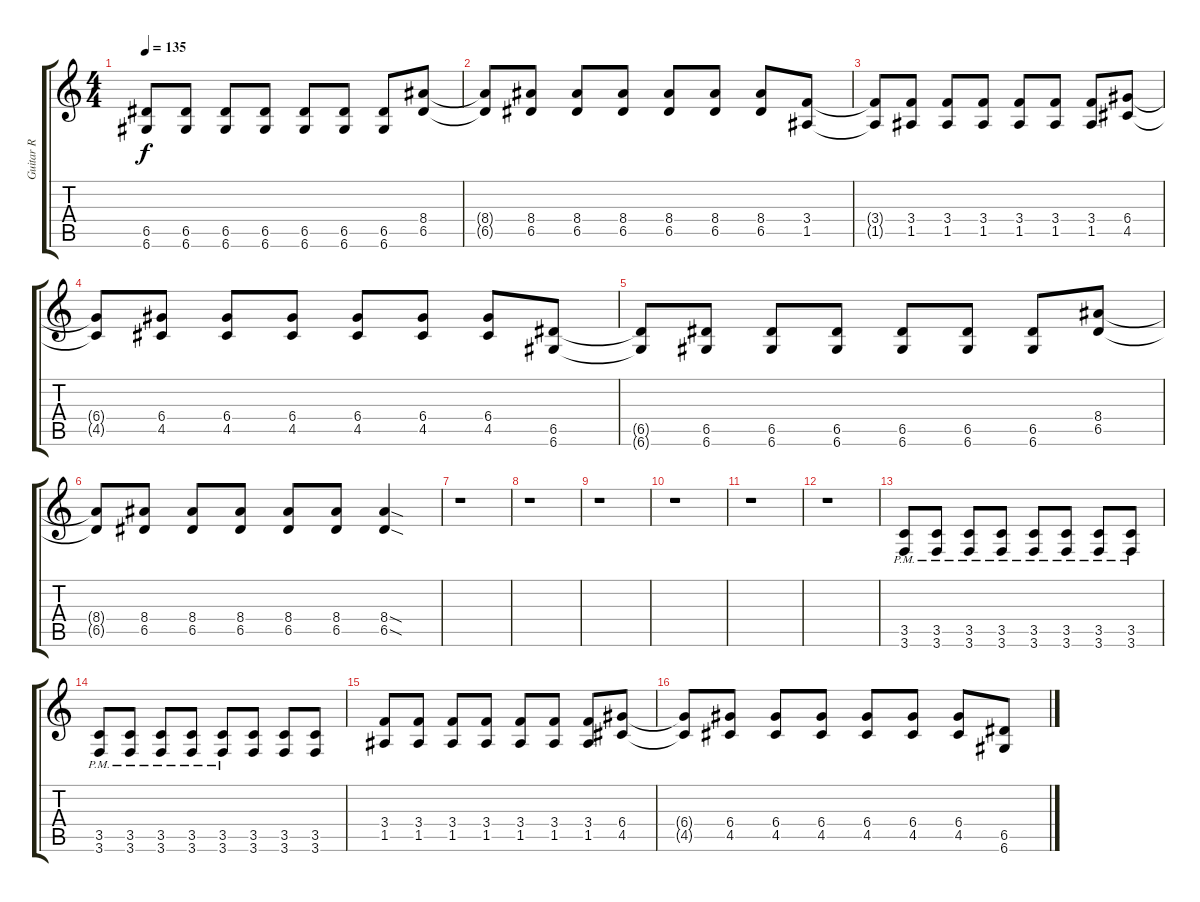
\track ("Guitar R" "Guitar R") {instrument overdrivenguitar}
\staff {score tabs}
\tuning (E4 B3 G3 D3 A2 D2) {hide}
\ts (4 4)
\tempo 135
\clef g2
\ks c
(6.5{t} 6.6{t}).8{dy f} (6.5 6.6).8 (6.5 6.6).8 (6.5 6.6).8 (6.5 6.6).8 (6.5 6.6).8 (6.5 6.6).8 (8.4 6.5).8 |
(8.4{t} 6.5{t}).8 (8.4 6.5).8 (8.4 6.5).8 (8.4 6.5).8 (8.4 6.5).8 (8.4 6.5).8 (8.4 6.5).8 (3.4 1.5).8 |
(3.4{t} 1.5{t}).8 (3.4 1.5).8 (3.4 1.5).8 (3.4 1.5).8 (3.4 1.5).8 (3.4 1.5).8 (3.4 1.5).8 (6.4 4.5).8 |
(6.4{t} 4.5{t}).8 (6.4 4.5).8 (6.4 4.5).8 (6.4 4.5).8 (6.4 4.5).8 (6.4 4.5).8 (6.4 4.5).8 (6.5 6.6).8 |
(6.5{t} 6.6{t}).8 (6.5 6.6).8 (6.5 6.6).8 (6.5 6.6).8 (6.5 6.6).8 (6.5 6.6).8 (6.5 6.6).8 (8.4 6.5).8 |
(8.4{t} 6.5{t}).8 (8.4 6.5).8 (8.4 6.5).8 (8.4 6.5).8 (8.4 6.5).8 (8.4 6.5).8 (8.4{sod} 6.5{sod}).4 |
r.1 |
r.1 |
r.1 |
r.1 |
r.1 |
r.1 |
(3.5{pm} 3.6{pm}).8 (3.5{pm} 3.6{pm}).8 (3.5{pm} 3.6{pm}).8 (3.5{pm} 3.6{pm}).8 (3.5{pm} 3.6{pm}).8 (3.5{pm} 3.6{pm}).8 (3.5{pm} 3.6{pm}).8 (3.5{pm} 3.6{pm}).8 |
(3.5{pm} 3.6{pm}).8 (3.5{pm} 3.6{pm}).8 (3.5{pm} 3.6{pm}).8 (3.5{pm} 3.6{pm}).8 (3.5{pm} 3.6{pm}).8 (3.5 3.6).8 (3.5 3.6).8 (3.5 3.6).8 |
(3.4 1.5).8 (3.4 1.5).8 (3.4 1.5).8 (3.4 1.5).8 (3.4 1.5).8 (3.4 1.5).8 (3.4 1.5).8 (6.4 4.5).8 |
(6.4{t} 4.5{t}).8 (6.4 4.5).8 (6.4 4.5).8 (6.4 4.5).8 (6.4 4.5).8 (6.4 4.5).8 (6.4 4.5).8 (6.5 6.6).8
